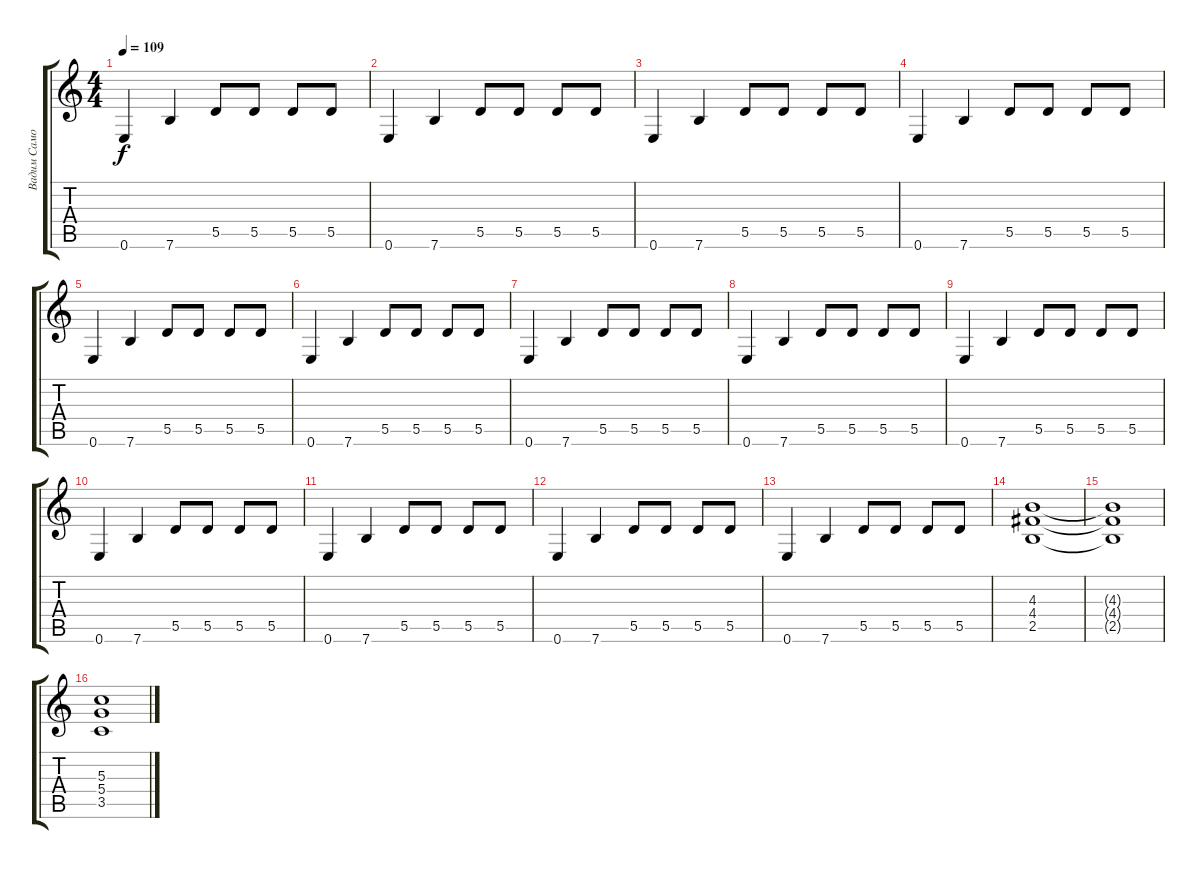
\track ("Вадим Самойлов (гитара)" "Вадим Само") {instrument overdrivenguitar}
\staff {score tabs}
\tuning (E4 B3 G3 D3 A2 E2) {hide}
\ts (4 4)
\tempo 109
\clef g2
\ks c
0.6.4{dy f} 7.6.4 5.5.8 5.5.8 5.5.8 5.5.8 |
0.6.4 7.6.4 5.5.8 5.5.8 5.5.8 5.5.8 |
0.6.4 7.6.4 5.5.8 5.5.8 5.5.8 5.5.8 |
0.6.4 7.6.4 5.5.8 5.5.8 5.5.8 5.5.8 |
0.6.4 7.6.4 5.5.8 5.5.8 5.5.8 5.5.8 |
0.6.4 7.6.4 5.5.8 5.5.8 5.5.8 5.5.8 |
0.6.4 7.6.4 5.5.8 5.5.8 5.5.8 5.5.8 |
0.6.4 7.6.4 5.5.8 5.5.8 5.5.8 5.5.8 |
0.6.4 7.6.4 5.5.8 5.5.8 5.5.8 5.5.8 |
0.6.4 7.6.4 5.5.8 5.5.8 5.5.8 5.5.8 |
0.6.4 7.6.4 5.5.8 5.5.8 5.5.8 5.5.8 |
0.6.4 7.6.4 5.5.8 5.5.8 5.5.8 5.5.8 |
0.6.4 7.6.4 5.5.8 5.5.8 5.5.8 5.5.8 |
(4.3 4.4 2.5).1{volume 8} |
(4.3{t} 4.4{t} 2.5{t}).1 |
(5.3 5.4 3.5).1
